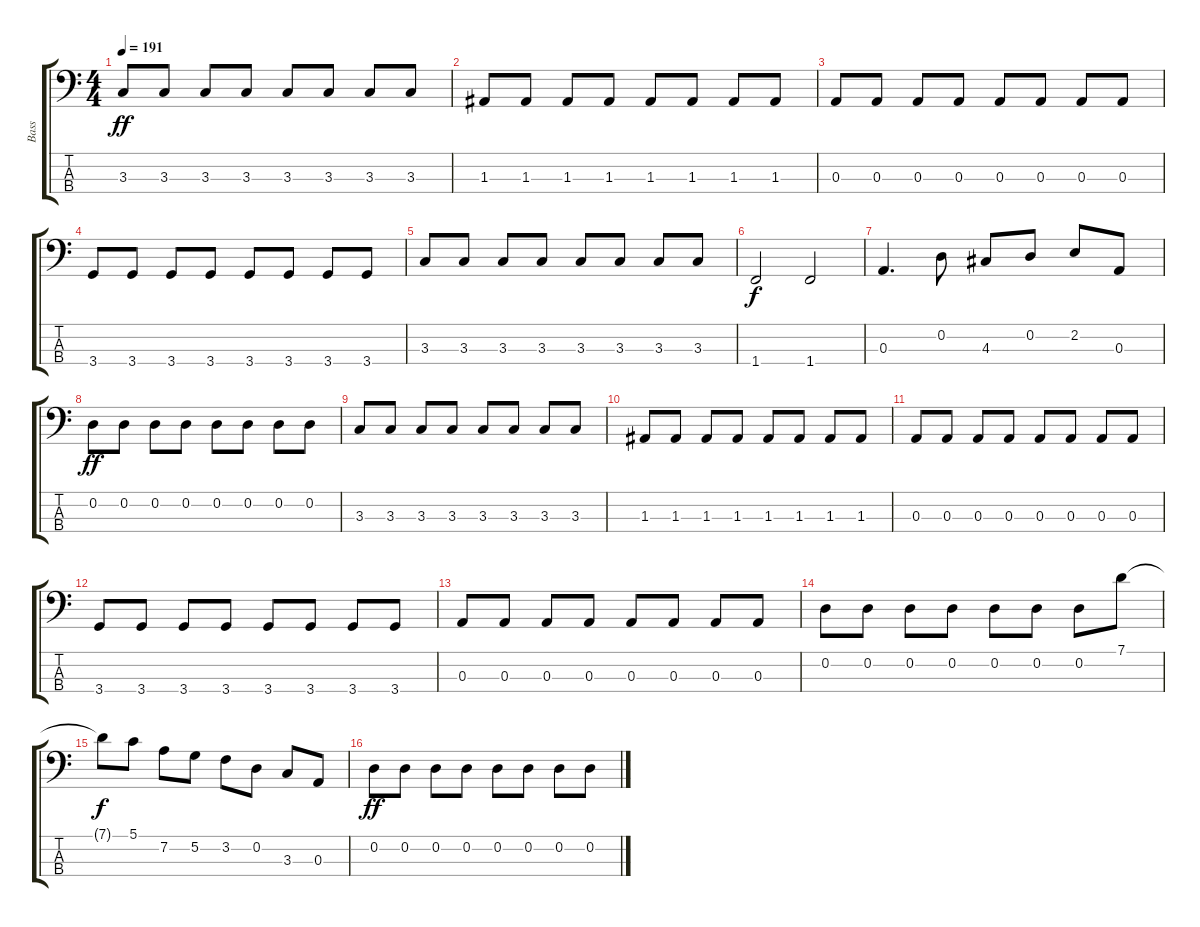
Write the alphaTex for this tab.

\track ("Bass" "Bass") {instrument electricbassfinger}
\staff {score tabs}
\tuning (G2 D2 A1 E1) {hide}
\ts (4 4)
\tempo 191
\clef f4
\ks c
3.3.8{dy ff} 3.3.8 3.3.8 3.3.8 3.3.8 3.3.8 3.3.8 3.3.8 |
1.3.8 1.3.8 1.3.8 1.3.8 1.3.8 1.3.8 1.3.8 1.3.8 |
0.3.8 0.3.8 0.3.8 0.3.8 0.3.8 0.3.8 0.3.8 0.3.8 |
3.4.8 3.4.8 3.4.8 3.4.8 3.4.8 3.4.8 3.4.8 3.4.8 |
3.3.8 3.3.8 3.3.8 3.3.8 3.3.8 3.3.8 3.3.8 3.3.8 |
1.4.2{dy f} 1.4.2 |
0.3.4{d} 0.2.8 4.3.8 0.2.8 2.2.8 0.3.8 |
0.2.8{dy ff} 0.2.8 0.2.8 0.2.8 0.2.8 0.2.8 0.2.8 0.2.8 |
3.3.8 3.3.8 3.3.8 3.3.8 3.3.8 3.3.8 3.3.8 3.3.8 |
1.3.8 1.3.8 1.3.8 1.3.8 1.3.8 1.3.8 1.3.8 1.3.8 |
0.3.8 0.3.8 0.3.8 0.3.8 0.3.8 0.3.8 0.3.8 0.3.8 |
3.4.8 3.4.8 3.4.8 3.4.8 3.4.8 3.4.8 3.4.8 3.4.8 |
0.3.8 0.3.8 0.3.8 0.3.8 0.3.8 0.3.8 0.3.8 0.3.8 |
0.2.8 0.2.8 0.2.8 0.2.8 0.2.8 0.2.8 0.2.8 7.1.8 |
7.1{t}.8{dy f} 5.1.8 7.2.8 5.2.8 3.2.8 0.2.8 3.3.8 0.3.8 |
0.2.8{dy ff} 0.2.8 0.2.8 0.2.8 0.2.8 0.2.8 0.2.8 0.2.8
